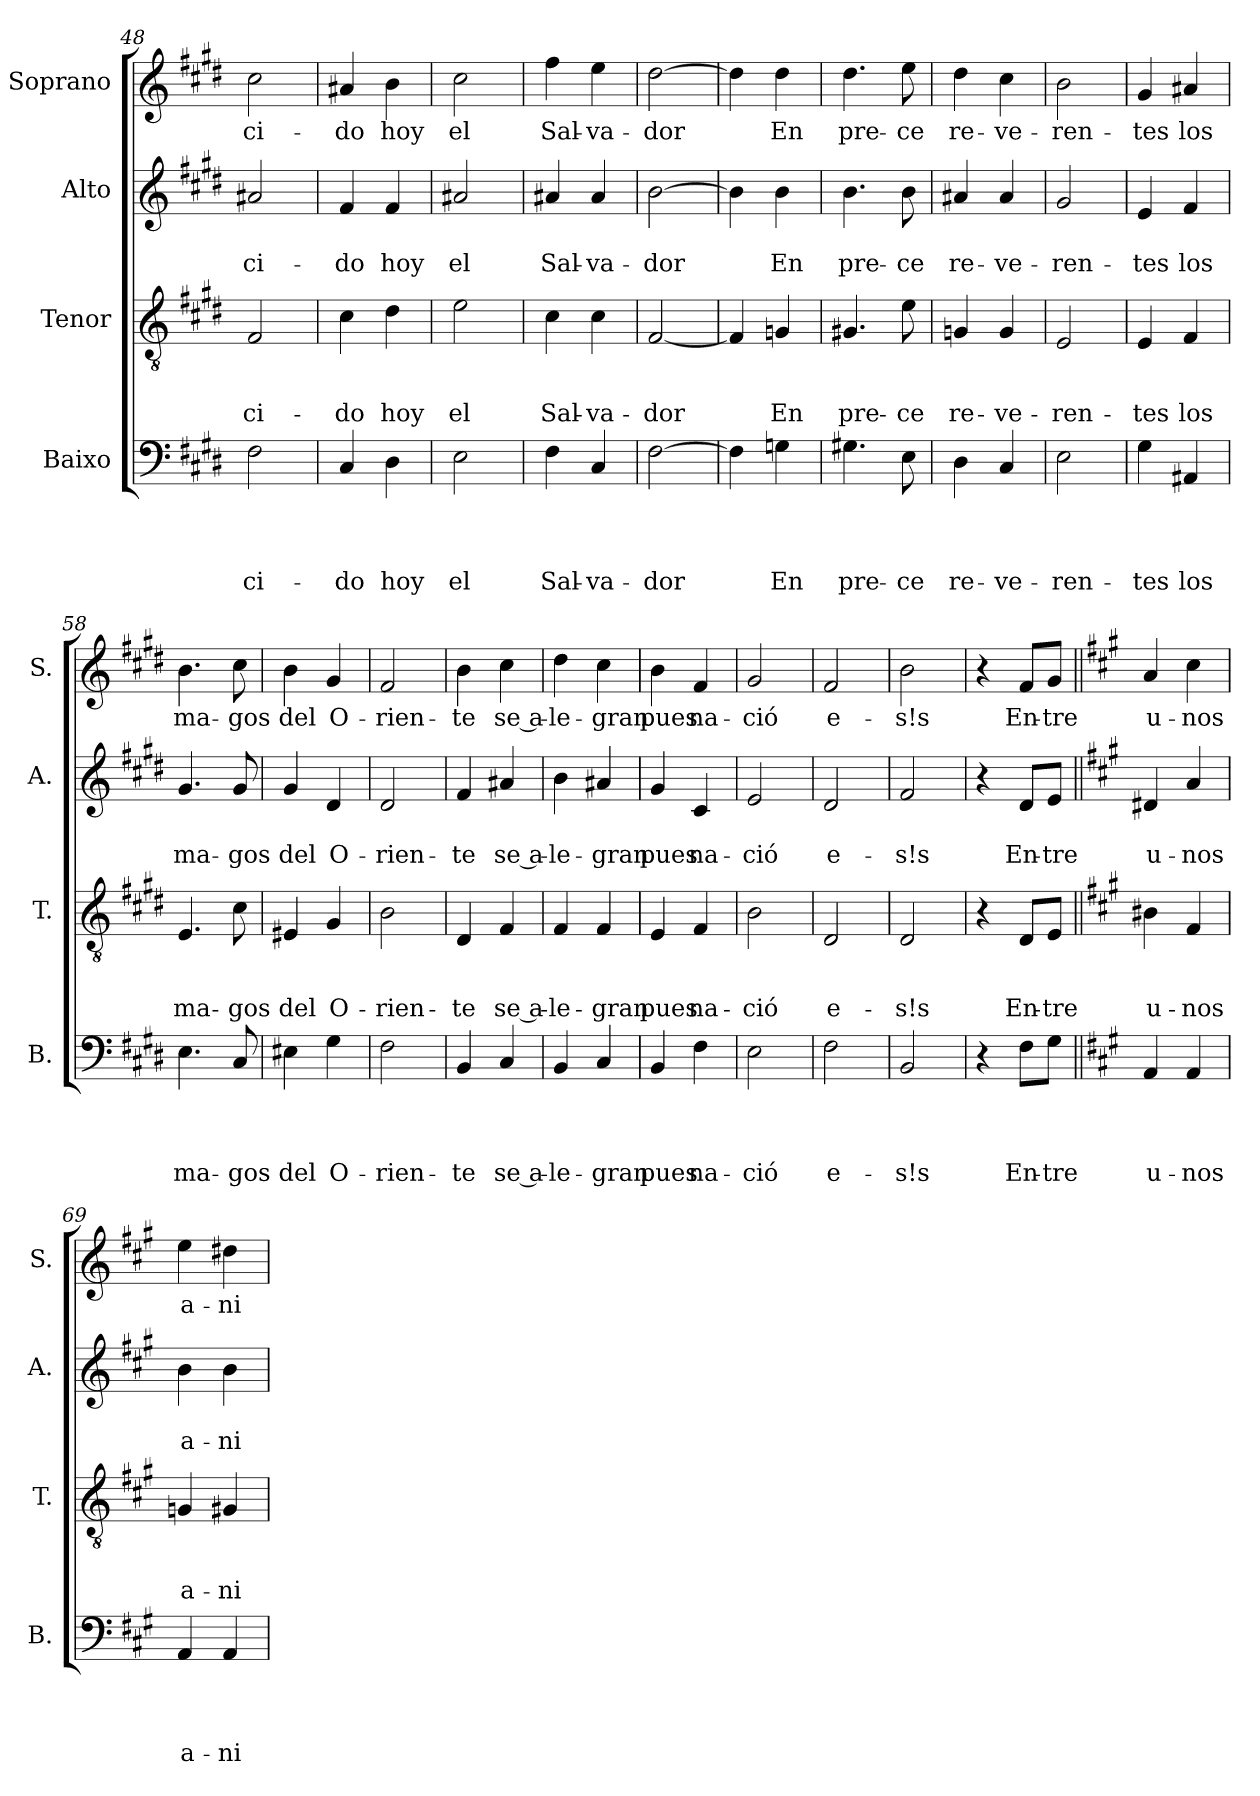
**kern	**text	**text	**text	**text	**kern	**text	**text	**text	**kern	**text	**text	**kern	**text
*part4	*part4	*part4	*part4	*part4	*part3	*part3	*part3	*part3	*part2	*part2	*part2	*part1	*part1
*staff4	*staff4	*staff4	*staff4	*staff4	*staff3	*staff3	*staff3	*staff3	*staff2	*staff2	*staff2	*staff1	*staff1
*I"Baixo	*	*	*	*	*I"Tenor	*	*	*	*I"Alto	*	*	*I"Soprano	*
*I'B.	*	*	*	*	*I'T.	*	*	*	*I'A.	*	*	*I'S.	*
*clefF4	*	*	*	*	*clefGv2	*	*	*	*clefG2	*	*	*clefG2	*
*k[f#c#g#d#]	*	*	*	*	*k[f#c#g#d#]	*	*	*	*k[f#c#g#d#]	*	*	*k[f#c#g#d#]	*
*E:	*	*	*	*	*E:	*	*	*	*E:	*	*	*E:	*
=48	=48	=48	=48	=48	=48	=48	=48	=48	=48	=48	=48	=48	=48
!	!	!	!	!LO:LY:b	!	!	!	!LO:LY:b	!	!	!LO:LY:b	!	!LO:LY:b
2F#\	.	.	.	-ci-	2F#/	.	.	-ci-	2a#X/	.	-ci-	2cc#\	-ci-
=49	=49	=49	=49	=49	=49	=49	=49	=49	=49	=49	=49	=49	=49
!	!	!	!	!LO:LY:b	!	!	!	!LO:LY:b	!	!	!LO:LY:b	!	!LO:LY:b
4C#/	.	.	.	-do	4c#\	.	.	-do	4f#/	.	-do	4a#X/	-do
!	!	!	!	!LO:LY:b	!	!	!	!LO:LY:b	!	!	!LO:LY:b	!	!LO:LY:b
4D#\	.	.	.	hoy	4d#\	.	.	hoy	4f#/	.	hoy	4b\	hoy
=50	=50	=50	=50	=50	=50	=50	=50	=50	=50	=50	=50	=50	=50
!	!	!	!	!LO:LY:b	!	!	!	!LO:LY:b	!	!	!LO:LY:b	!	!LO:LY:b
2E\	.	.	.	el	2e\	.	.	el	2a#X/	.	el	2cc#\	el
=51	=51	=51	=51	=51	=51	=51	=51	=51	=51	=51	=51	=51	=51
!	!	!	!	!LO:LY:b	!	!	!	!LO:LY:b	!	!	!LO:LY:b	!	!LO:LY:b
4F#\	.	.	.	Sal-	4c#\	.	.	Sal-	4a#X/	.	Sal-	4ff#\	Sal-
!	!	!	!	!LO:LY:b	!	!	!	!LO:LY:b	!	!	!LO:LY:b	!	!LO:LY:b
4C#/	.	.	.	-va-	4c#\	.	.	-va-	4a#/	.	-va-	4ee\	-va-
=52	=52	=52	=52	=52	=52	=52	=52	=52	=52	=52	=52	=52	=52
!	!	!	!	!LO:LY:b	!	!	!	!LO:LY:b	!	!	!LO:LY:b	!	!LO:LY:b
[>2F#\	.	.	.	-dor	[<2F#/	.	.	-dor	[>2b\	.	-dor	[>2dd#\	-dor
=53	=53	=53	=53	=53	=53	=53	=53	=53	=53	=53	=53	=53	=53
4F#\]	.	.	.	.	4F#/]	.	.	.	4b\]	.	.	4dd#\]	.
!	!	!	!	!LO:LY:b	!	!	!	!LO:LY:b	!	!	!LO:LY:b	!	!LO:LY:b
4Gn\	.	.	.	En	4Gn/	.	.	En	4b\	.	En	4dd#\	En
=54	=54	=54	=54	=54	=54	=54	=54	=54	=54	=54	=54	=54	=54
!	!	!	!	!LO:LY:b	!	!	!	!LO:LY:b	!	!	!LO:LY:b	!	!LO:LY:b
4.G#X\	.	.	.	pre-	4.G#X/	.	.	pre-	4.b\	.	pre-	4.dd#\	pre-
!	!	!	!	!LO:LY:b	!	!	!	!LO:LY:b	!	!	!LO:LY:b	!	!LO:LY:b
8E\	.	.	.	-ce	8e\	.	.	-ce	8b\	.	-ce	8ee\	-ce
=55	=55	=55	=55	=55	=55	=55	=55	=55	=55	=55	=55	=55	=55
!	!	!	!	!LO:LY:b	!	!	!	!LO:LY:b	!	!	!LO:LY:b	!	!LO:LY:b
4D#\	.	.	.	re-	4Gn/	.	.	re-	4a#X/	.	re-	4dd#\	re-
!	!	!	!	!LO:LY:b	!	!	!	!LO:LY:b	!	!	!LO:LY:b	!	!LO:LY:b
4C#/	.	.	.	-ve-	4G/	.	.	-ve-	4a#/	.	-ve-	4cc#\	-ve-
!!LO:PB:g=z
=56	=56	=56	=56	=56	=56	=56	=56	=56	=56	=56	=56	=56	=56
!	!	!	!	!LO:LY:b	!	!	!	!LO:LY:b	!	!	!LO:LY:b	!	!LO:LY:b
2E\	.	.	.	-ren-	2E/	.	.	-ren-	2g#/	.	-ren-	2b\	-ren-
=57	=57	=57	=57	=57	=57	=57	=57	=57	=57	=57	=57	=57	=57
!	!	!	!	!LO:LY:b	!	!	!	!LO:LY:b	!	!	!LO:LY:b	!	!LO:LY:b
4G#\	.	.	.	-tes	4E/	.	.	-tes	4e/	.	-tes	4g#/	-tes
!	!	!	!	!LO:LY:b	!	!	!	!LO:LY:b	!	!	!LO:LY:b	!	!LO:LY:b
4AA#X/	.	.	.	los	4F#/	.	.	los	4f#/	.	los	4a#X/	los
=58	=58	=58	=58	=58	=58	=58	=58	=58	=58	=58	=58	=58	=58
!	!	!	!	!LO:LY:b	!	!	!	!LO:LY:b	!	!	!LO:LY:b	!	!LO:LY:b
4.E\	.	.	.	ma-	4.E/	.	.	ma-	4.g#/	.	ma-	4.b\	ma-
!	!	!	!	!LO:LY:b	!	!	!	!LO:LY:b	!	!	!LO:LY:b	!	!LO:LY:b
8C#/	.	.	.	-gos	8c#\	.	.	-gos	8g#/	.	-gos	8cc#\	-gos
=59	=59	=59	=59	=59	=59	=59	=59	=59	=59	=59	=59	=59	=59
!	!	!	!	!LO:LY:b	!	!	!	!LO:LY:b	!	!	!LO:LY:b	!	!LO:LY:b
4E#X\	.	.	.	del	4E#X/	.	.	del	4g#/	.	del	4b\	del
!	!	!	!	!LO:LY:b	!	!	!	!LO:LY:b	!	!	!LO:LY:b	!	!LO:LY:b
4G#\	.	.	.	O-	4G#/	.	.	O-	4d#/	.	O-	4g#/	O-
=60	=60	=60	=60	=60	=60	=60	=60	=60	=60	=60	=60	=60	=60
!	!	!	!	!LO:LY:b	!	!	!	!LO:LY:b	!	!	!LO:LY:b	!	!LO:LY:b
2F#\	.	.	.	-rien-	2B\	.	.	-rien-	2d#/	.	-rien-	2f#/	-rien-
=61	=61	=61	=61	=61	=61	=61	=61	=61	=61	=61	=61	=61	=61
!	!	!	!	!LO:LY:b	!	!	!	!LO:LY:b	!	!	!LO:LY:b	!	!LO:LY:b
4BB/	.	.	.	-te	4D#/	.	.	-te	4f#/	.	-te	4b\	-te
!	!	!	!	!LO:LY:b:rj	!	!	!	!LO:LY:b:rj	!	!	!LO:LY:b:rj	!	!LO:LY:b:rj
4C#/	.	.	.	se a-	4F#/	.	.	se a-	4a#X/	.	se a-	4cc#\	se a-
=62	=62	=62	=62	=62	=62	=62	=62	=62	=62	=62	=62	=62	=62
!	!	!	!	!LO:LY:b	!	!	!	!LO:LY:b	!	!	!LO:LY:b	!	!LO:LY:b
4BB/	.	.	.	-le-	4F#/	.	.	-le-	4b\	.	-le-	4dd#\	-le-
!	!	!	!	!LO:LY:b	!	!	!	!LO:LY:b	!	!	!LO:LY:b	!	!LO:LY:b
4C#/	.	.	.	-gran	4F#/	.	.	-gran	4a#X/	.	-gran	4cc#\	-gran
=63	=63	=63	=63	=63	=63	=63	=63	=63	=63	=63	=63	=63	=63
!	!	!	!	!LO:LY:b	!	!	!	!LO:LY:b	!	!	!LO:LY:b	!	!LO:LY:b
4BB/	.	.	.	pues	4E/	.	.	pues	4g#/	.	pues	4b\	pues
!	!	!	!	!LO:LY:b	!	!	!	!LO:LY:b	!	!	!LO:LY:b	!	!LO:LY:b
4F#\	.	.	.	na-	4F#/	.	.	na-	4c#/	.	na-	4f#/	na-
=64	=64	=64	=64	=64	=64	=64	=64	=64	=64	=64	=64	=64	=64
!	!	!	!	!LO:LY:b	!	!	!	!LO:LY:b	!	!	!LO:LY:b	!	!LO:LY:b
2E\	.	.	.	-ció	2B\	.	.	-ció	2e/	.	-ció	2g#/	-ció
=65	=65	=65	=65	=65	=65	=65	=65	=65	=65	=65	=65	=65	=65
!	!	!	!	!LO:LY:b	!	!	!	!LO:LY:b	!	!	!LO:LY:b	!	!LO:LY:b
2F#\	.	.	.	e-	2D#/	.	.	e-	2d#/	.	e-	2f#/	e-
=66	=66	=66	=66	=66	=66	=66	=66	=66	=66	=66	=66	=66	=66
!	!	!	!	!LO:LY:b	!	!	!	!LO:LY:b	!	!	!LO:LY:b	!	!LO:LY:b
2BB/	.	.	.	-s!s	2D#/	.	.	-s!s	2f#/	.	-s!s	2b\	-s!s
!!LO:PB:g=z
=67	=67	=67	=67	=67	=67	=67	=67	=67	=67	=67	=67	=67	=67
4r	.	.	.	.	4r	.	.	.	4r	.	.	4r	.
!	!	!	!	!LO:LY:b	!	!	!	!LO:LY:b	!	!	!LO:LY:b	!	!LO:LY:b
8F#\L	.	.	.	En-	8D#/L	.	.	En-	8d#/L	.	En-	8f#/L	En-
!	!	!	!	!LO:LY:b	!	!	!	!LO:LY:b	!	!	!LO:LY:b	!	!LO:LY:b
8G#\J	.	.	.	-tre	8E/J	.	.	-tre	8e/J	.	-tre	8g#/J	-tre
=68||	=68||	=68||	=68||	=68||	=68||	=68||	=68||	=68||	=68||	=68||	=68||	=68||	=68||
*k[f#c#g#]	*	*	*	*	*k[f#c#g#]	*	*	*	*k[f#c#g#]	*	*	*k[f#c#g#]	*
*A:	*	*	*	*	*A:	*	*	*	*A:	*	*	*A:	*
!	!	!	!	!LO:LY:b	!	!	!	!LO:LY:b	!	!	!LO:LY:b	!	!LO:LY:b
4AA/	.	.	.	u-	4B#X\	.	.	u-	4d#X/	.	u-	4a/	u-
!	!	!	!	!LO:LY:b	!	!	!	!LO:LY:b	!	!	!LO:LY:b	!	!LO:LY:b
4AA/	.	.	.	-nos	4F#/	.	.	-nos	4a/	.	-nos	4cc#\	-nos
=69	=69	=69	=69	=69	=69	=69	=69	=69	=69	=69	=69	=69	=69
!	!	!	!	!LO:LY:b	!	!	!	!LO:LY:b	!	!	!LO:LY:b	!	!LO:LY:b
4AA/	.	.	.	a-	4Gn/	.	.	a-	4b\	.	a-	4ee\	a-
!	!	!	!	!LO:LY:b	!	!	!	!LO:LY:b	!	!	!LO:LY:b	!	!LO:LY:b
4AA/	.	.	.	-ni-	4G#X/	.	.	-ni-	4b\	.	-ni-	4dd#X\	-ni-
=	=	=	=	=	=	=	=	=	=	=	=	=	=
*-	*-	*-	*-	*-	*-	*-	*-	*-	*-	*-	*-	*-	*-
